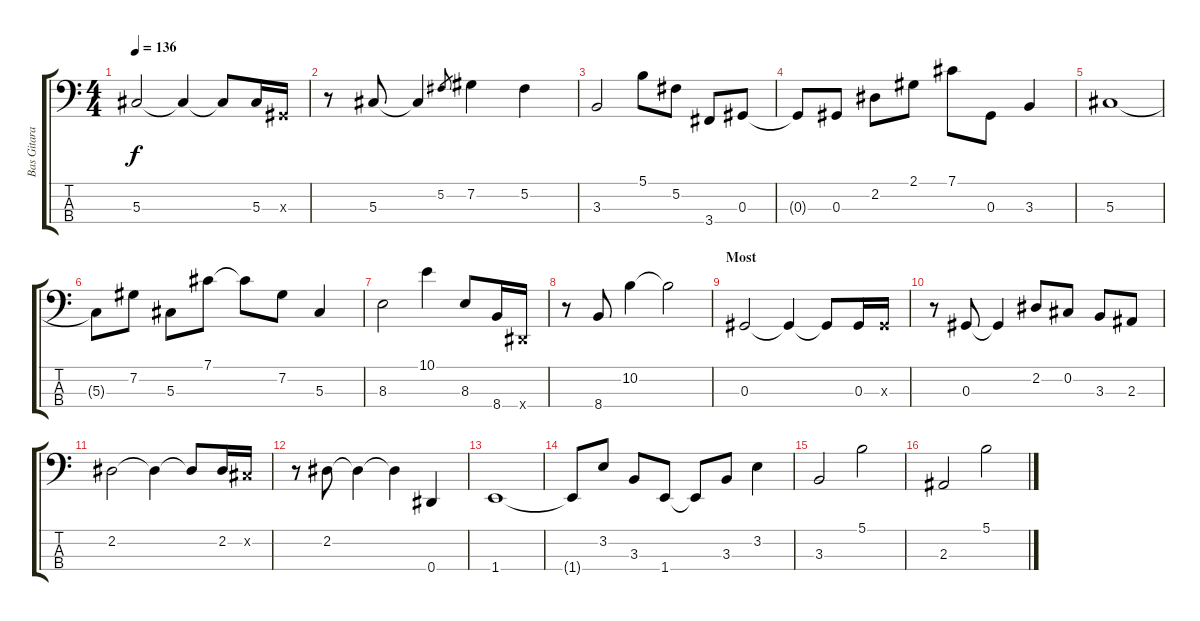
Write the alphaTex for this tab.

\track ("Bas Gitara" "Bas Gitara") {instrument electricbassfinger}
\staff {score tabs}
\tuning (Gb2 Db2 Ab1 Eb1) {hide}
\ts (4 4)
\tempo 136
\clef f4
\ks c
5.3.2{dy f} 5.3{t}.4 5.3{t}.8 5.3.16 0.3{x}.16 |
r.8 5.3.8 5.3{t}.4 5.2.8{gr} 7.2.4 5.2.4 |
3.3.2 5.1.8 5.2.8 3.4.8 0.3.8 |
0.3{t}.8 0.3.8 2.2.8 2.1.8 7.1.8 0.3.8 3.3.4 |
5.3.1 |
5.3{t}.8 7.2.8 5.3.8 7.1.8 7.1{t}.8 7.2.8 5.3.4 |
8.3.2 10.1.4 8.3.8 8.4.16 0.4{x}.16 |
r.8 8.4.8 10.2.4 10.2{t}.2 |
\section ("" "Most")
0.3.2 0.3{t}.4 0.3{t}.8 0.3.16 0.3{x}.16 |
r.8 0.3.8 0.3{t}.4 2.2.8 0.2.8 3.3.8 2.3.8 |
2.2.2 2.2{t}.4 2.2{t}.8 2.2.16 0.2{x}.16 |
r.8 2.2.8 2.2{t}.4 2.2{t}.4 0.4.4 |
1.4.1 |
1.4{t}.8 3.2.8 3.3.8 1.4.8 1.4{t}.8 3.3.8 3.2.4 |
3.3.2 5.1.2 |
2.3.2 5.1.2
